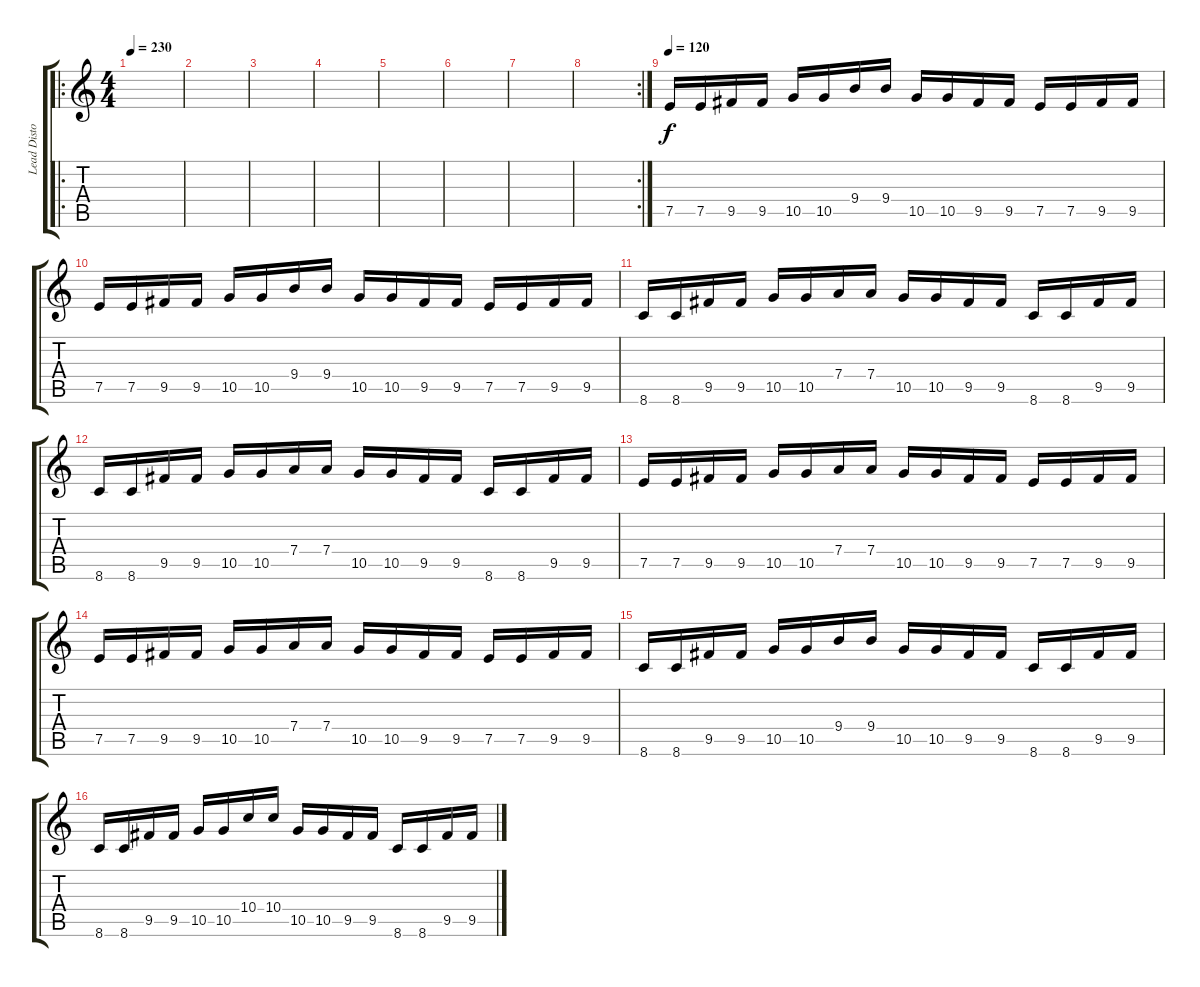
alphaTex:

\track ("Lead Distortion Guitar" "Lead Disto") {instrument distortionguitar}
\staff {score tabs}
\tuning (E4 B3 G3 D3 A2 E2) {hide}
\ro
\ts (4 4)
\tempo 230
\clef g2
\ks c
|
|
|
|
|
|
|
\rc 2
|
\tempo 120
7.5.16 7.5.16 9.5.16 9.5.16 10.5.16 10.5.16 9.4.16 9.4.16 10.5.16 10.5.16 9.5.16 9.5.16 7.5.16 7.5.16 9.5.16 9.5.16 |
7.5.16 7.5.16 9.5.16 9.5.16 10.5.16 10.5.16 9.4.16 9.4.16 10.5.16 10.5.16 9.5.16 9.5.16 7.5.16 7.5.16 9.5.16 9.5.16 |
8.6.16 8.6.16 9.5.16 9.5.16 10.5.16 10.5.16 7.4.16 7.4.16 10.5.16 10.5.16 9.5.16 9.5.16 8.6.16 8.6.16 9.5.16 9.5.16 |
8.6.16 8.6.16 9.5.16 9.5.16 10.5.16 10.5.16 7.4.16 7.4.16 10.5.16 10.5.16 9.5.16 9.5.16 8.6.16 8.6.16 9.5.16 9.5.16 |
7.5.16 7.5.16 9.5.16 9.5.16 10.5.16 10.5.16 7.4.16 7.4.16 10.5.16 10.5.16 9.5.16 9.5.16 7.5.16 7.5.16 9.5.16 9.5.16 |
7.5.16 7.5.16 9.5.16 9.5.16 10.5.16 10.5.16 7.4.16 7.4.16 10.5.16 10.5.16 9.5.16 9.5.16 7.5.16 7.5.16 9.5.16 9.5.16 |
8.6.16 8.6.16 9.5.16 9.5.16 10.5.16 10.5.16 9.4.16 9.4.16 10.5.16 10.5.16 9.5.16 9.5.16 8.6.16 8.6.16 9.5.16 9.5.16 |
8.6.16 8.6.16 9.5.16 9.5.16 10.5.16 10.5.16 10.4.16 10.4.16 10.5.16 10.5.16 9.5.16 9.5.16 8.6.16 8.6.16 9.5.16 9.5.16
